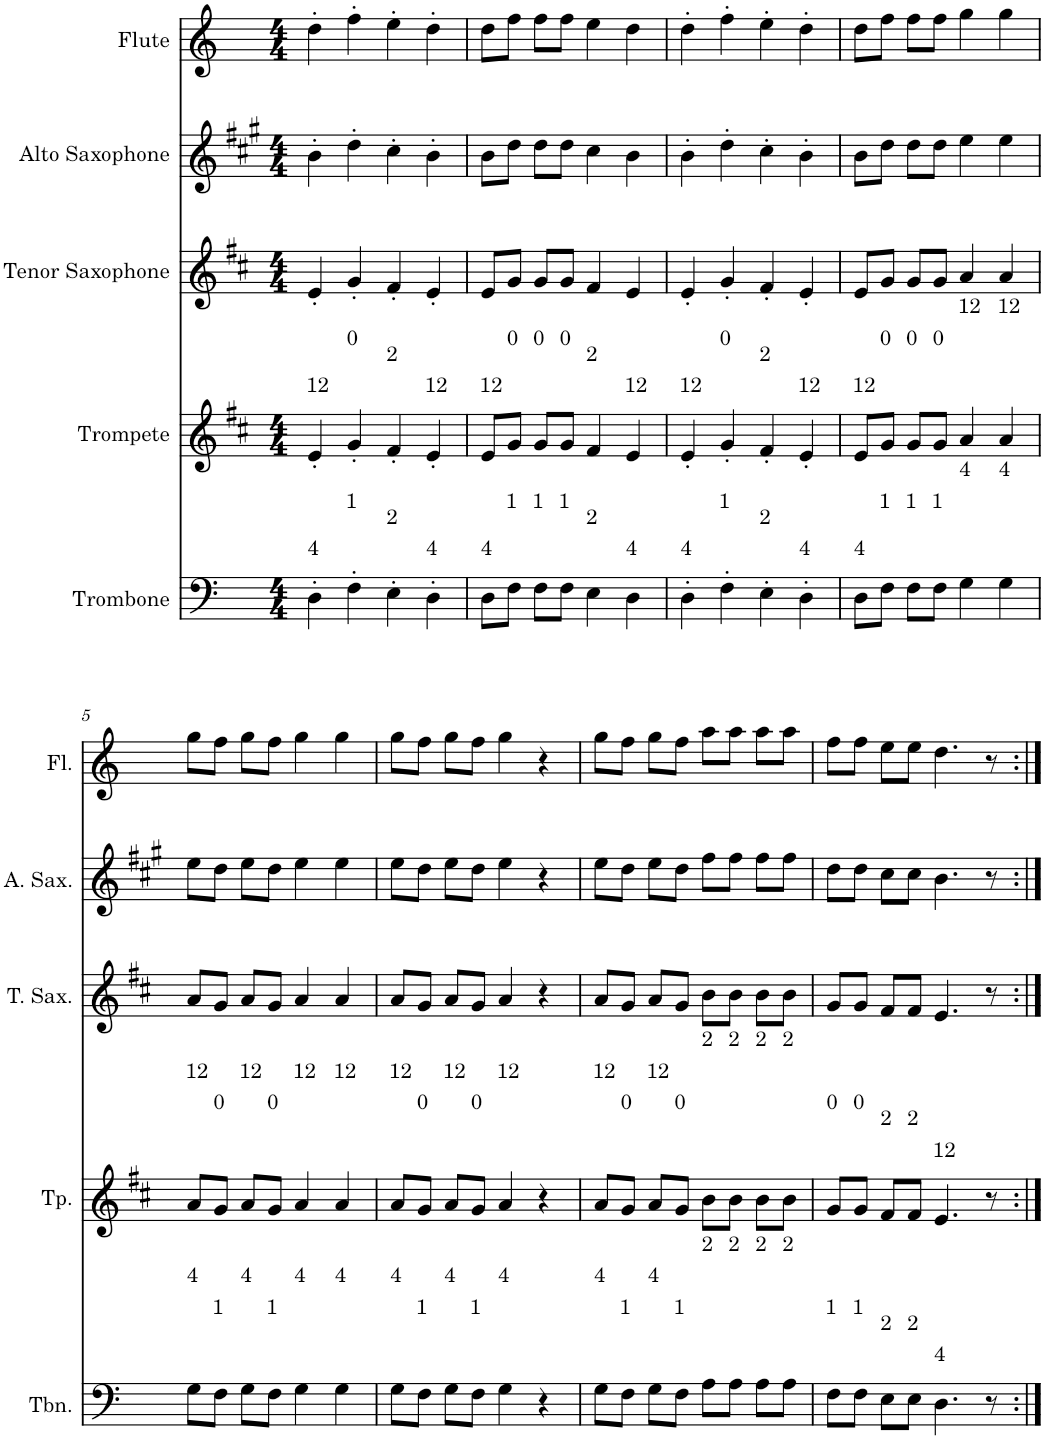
**kern	**kern	**kern	**kern	**kern
*part5	*part4	*part3	*part2	*part1
*staff5	*staff4	*staff3	*staff2	*staff1
*I"Trombone	*I"Trompete	*I"Tenor Saxophone	*I"Alto Saxophone	*I"Flute
*I'Tbn.	*I'Tp.	*I'T. Sax.	*I'A. Sax.	*I'Fl.
*clefF4	*clefG2	*clefG2	*clefG2	*clefG2
*	*Trd1c2	*Trd8c14	*Trd5c9	*
*k[]	*k[f#c#]	*k[f#c#]	*k[f#c#g#]	*k[]
*M4/4	*M4/4	*M4/4	*M4/4	*M4/4
=1	=1	=1	=1	=1
!	!LO:TX:a:t=12	!	!	!
!LO:TX:a:t=4	!	!	!	!
4D'\	4e'/	4e'/	4b'\	4dd'\
!	!LO:TX:a:t=0	!	!	!
!LO:TX:a:t=1	!	!	!	!
4F'\	4g'/	4g'/	4dd'\	4ff'\
!	!LO:TX:a:t=2	!	!	!
!LO:TX:a:t=2	!	!	!	!
4E'\	4f#'/	4f#'/	4cc#'\	4ee'\
!	!LO:TX:a:t=12	!	!	!
!LO:TX:a:t=4	!	!	!	!
4D'\	4e'/	4e'/	4b'\	4dd'\
=2	=2	=2	=2	=2
!	!LO:TX:a:t=12	!	!	!
!LO:TX:a:t=4	!	!	!	!
8D\L	8e/L	8e/L	8b\L	8dd\L
!	!LO:TX:a:t=0	!	!	!
!LO:TX:a:t=1	!	!	!	!
8F\J	8g/J	8g/J	8dd\J	8ff\J
!	!LO:TX:a:t=0	!	!	!
!LO:TX:a:t=1	!	!	!	!
8F\L	8g/L	8g/L	8dd\L	8ff\L
!	!LO:TX:a:t=0	!	!	!
!LO:TX:a:t=1	!	!	!	!
8F\J	8g/J	8g/J	8dd\J	8ff\J
!	!LO:TX:a:t=2	!	!	!
!LO:TX:a:t=2	!	!	!	!
4E\	4f#/	4f#/	4cc#\	4ee\
!	!LO:TX:a:t=12	!	!	!
!LO:TX:a:t=4	!	!	!	!
4D\	4e/	4e/	4b\	4dd\
=3	=3	=3	=3	=3
!	!LO:TX:a:t=12	!	!	!
!LO:TX:a:t=4	!	!	!	!
4D'\	4e'/	4e'/	4b'\	4dd'\
!	!LO:TX:a:t=0	!	!	!
!LO:TX:a:t=1	!	!	!	!
4F'\	4g'/	4g'/	4dd'\	4ff'\
!	!LO:TX:a:t=2	!	!	!
!LO:TX:a:t=2	!	!	!	!
4E'\	4f#'/	4f#'/	4cc#'\	4ee'\
!	!LO:TX:a:t=12	!	!	!
!LO:TX:a:t=4	!	!	!	!
4D'\	4e'/	4e'/	4b'\	4dd'\
=4	=4	=4	=4	=4
!	!LO:TX:a:t=12	!	!	!
!LO:TX:a:t=4	!	!	!	!
8D\L	8e/L	8e/L	8b\L	8dd\L
!	!LO:TX:a:t=0	!	!	!
!LO:TX:a:t=1	!	!	!	!
8F\J	8g/J	8g/J	8dd\J	8ff\J
!	!LO:TX:a:t=0	!	!	!
!LO:TX:a:t=1	!	!	!	!
8F\L	8g/L	8g/L	8dd\L	8ff\L
!	!LO:TX:a:t=0	!	!	!
!LO:TX:a:t=1	!	!	!	!
8F\J	8g/J	8g/J	8dd\J	8ff\J
!	!LO:TX:a:t=12	!	!	!
!LO:TX:a:t=4	!	!	!	!
4G\	4a/	4a/	4ee\	4gg\
!	!LO:TX:a:t=12	!	!	!
!LO:TX:a:t=4	!	!	!	!
4G\	4a/	4a/	4ee\	4gg\
!!LO:LB:g=z
=5	=5	=5	=5	=5
!	!LO:TX:a:t=12	!	!	!
!LO:TX:a:t=4	!	!	!	!
8G\L	8a/L	8a/L	8ee\L	8gg\L
!	!LO:TX:a:t=0	!	!	!
!LO:TX:a:t=1	!	!	!	!
8F\J	8g/J	8g/J	8dd\J	8ff\J
!	!LO:TX:a:t=12	!	!	!
!LO:TX:a:t=4	!	!	!	!
8G\L	8a/L	8a/L	8ee\L	8gg\L
!	!LO:TX:a:t=0	!	!	!
!LO:TX:a:t=1	!	!	!	!
8F\J	8g/J	8g/J	8dd\J	8ff\J
!	!LO:TX:a:t=12	!	!	!
!LO:TX:a:t=4	!	!	!	!
4G\	4a/	4a/	4ee\	4gg\
!	!LO:TX:a:t=12	!	!	!
!LO:TX:a:t=4	!	!	!	!
4G\	4a/	4a/	4ee\	4gg\
=6	=6	=6	=6	=6
!	!LO:TX:a:t=12	!	!	!
!LO:TX:a:t=4	!	!	!	!
8G\L	8a/L	8a/L	8ee\L	8gg\L
!	!LO:TX:a:t=0	!	!	!
!LO:TX:a:t=1	!	!	!	!
8F\J	8g/J	8g/J	8dd\J	8ff\J
!	!LO:TX:a:t=12	!	!	!
!LO:TX:a:t=4	!	!	!	!
8G\L	8a/L	8a/L	8ee\L	8gg\L
!	!LO:TX:a:t=0	!	!	!
!LO:TX:a:t=1	!	!	!	!
8F\J	8g/J	8g/J	8dd\J	8ff\J
!	!LO:TX:a:t=12	!	!	!
!LO:TX:a:t=4	!	!	!	!
4G\	4a/	4a/	4ee\	4gg\
4r	4r	4r	4r	4r
=7	=7	=7	=7	=7
!	!LO:TX:a:t=12	!	!	!
!LO:TX:a:t=4	!	!	!	!
8G\L	8a/L	8a/L	8ee\L	8gg\L
!	!LO:TX:a:t=0	!	!	!
!LO:TX:a:t=1	!	!	!	!
8F\J	8g/J	8g/J	8dd\J	8ff\J
!	!LO:TX:a:t=12	!	!	!
!LO:TX:a:t=4	!	!	!	!
8G\L	8a/L	8a/L	8ee\L	8gg\L
!	!LO:TX:a:t=0	!	!	!
!LO:TX:a:t=1	!	!	!	!
8F\J	8g/J	8g/J	8dd\J	8ff\J
!	!LO:TX:a:t=2	!	!	!
!LO:TX:a:t=2	!	!	!	!
8A\L	8b\L	8b\L	8ff#\L	8aa\L
!	!LO:TX:a:t=2	!	!	!
!LO:TX:a:t=2	!	!	!	!
8A\J	8b\J	8b\J	8ff#\J	8aa\J
!	!LO:TX:a:t=2	!	!	!
!LO:TX:a:t=2	!	!	!	!
8A\L	8b\L	8b\L	8ff#\L	8aa\L
!	!LO:TX:a:t=2	!	!	!
!LO:TX:a:t=2	!	!	!	!
8A\J	8b\J	8b\J	8ff#\J	8aa\J
=8	=8	=8	=8	=8
!	!LO:TX:a:t=0	!	!	!
!LO:TX:a:t=1	!	!	!	!
8F\L	8g/L	8g/L	8dd\L	8ff\L
!	!LO:TX:a:t=0	!	!	!
!LO:TX:a:t=1	!	!	!	!
8F\J	8g/J	8g/J	8dd\J	8ff\J
!	!LO:TX:a:t=2	!	!	!
!LO:TX:a:t=2	!	!	!	!
8E\L	8f#/L	8f#/L	8cc#\L	8ee\L
!	!LO:TX:a:t=2	!	!	!
!LO:TX:a:t=2	!	!	!	!
8E\J	8f#/J	8f#/J	8cc#\J	8ee\J
!	!LO:TX:a:t=12	!	!	!
!LO:TX:a:t=4	!	!	!	!
4.D\	4.e/	4.e/	4.b\	4.dd\
8r	8r	8r	8r	8r
=:|!	=:|!	=:|!	=:|!	=:|!
*-	*-	*-	*-	*-
